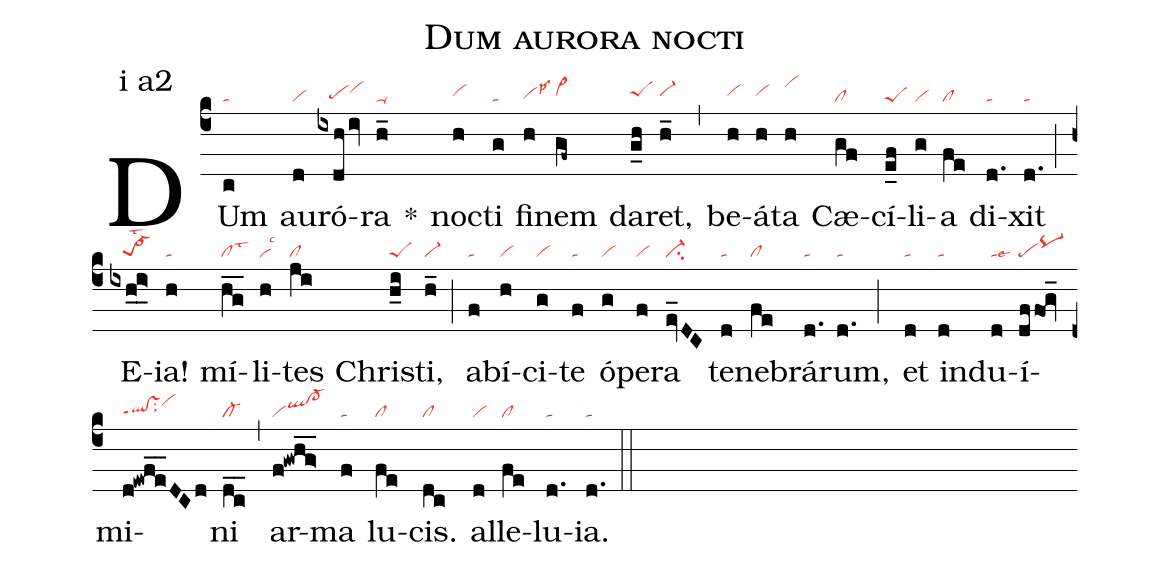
name: Dum aurora nocti;
annotation: i a2;
mode: 1;
nabc-lines: 1;
%%
(c4)
DUm(c|ta) au(d|vi)ró(ixdh/iv|///pehgvihi)ra(h_|ta-) *()
no(h|vihh)cti(g|ta) fi(h|vihglsp3)nem(gf~|vi>hh) da(g_h|peShh)ret,(h_|vi-hh) (,)
be(h|vihh)á(h|vihh)ta(h|vihk) Cæ(gf|cl)cí(e_f|peS)li(g|vi)a(fe|cl) di(d.|ta)xit(d.|ta) (;)
E(ixh_0i>_0|///pe->1lst2)ia!(h|ta) mí(h_g_|cllst3)li(h|vilsc3)tes(ji|cl) Chri(h_i|peS)sti,(h_|vi-) (;)
ab(f|ta)í(h|vi)ci(g|vi)te(f|ta) ó(g|vi)pe(f|vi)ra(ev_DC|ci-) te(d|ta)ne(fe|cl)brá(d.|ta)rum,(d.|ta) (;)
et(d|ta) in(d|ta)du(d|talse3)í(dffOg_|pepq-hi)mi(d!ewfe__DCd|qlhg!vshgppt1su2vihj)ni(dc__|cl-) (,)
ar(f!gwh_g>_|viqlhi!cl->hi)ma(f|ta) lu(fe|cl)cis.(dc|cl) al(d|vi)le(fe|cl)lu(d.|ta)ia.(d.|ta) (::)
